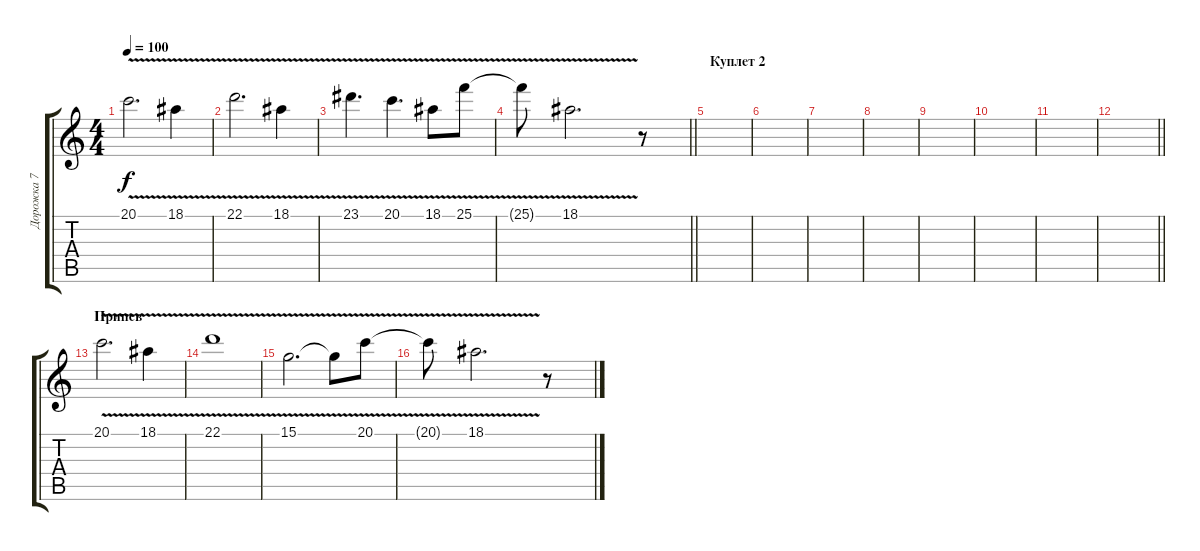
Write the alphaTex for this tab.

\track ("Дорожка 7" "Дорожка 7") {instrument pad4choir}
\staff {score tabs}
\tuning (E4 B3 G3 D3 A2 E2) {hide}
\ts (4 4)
\tempo 100
\clef g2
\ks c
20.1{v}.2{d dy f} 18.1{v}.4 |
22.1{v}.2{d} 18.1{v}.4 |
23.1{v}.4{d} 20.1{v}.4{d} 18.1{v}.8 25.1{v}.8 |
\barLineRight lightlight
25.1{t}.8 18.1{v}.2{d} r.8 |
\section ("" "Куплет 2")
|
|
|
|
|
|
|
\barLineRight lightlight
|
\section ("" "Припев")
20.1{v}.2{d} 18.1{v}.4 |
22.1{v}.1 |
15.1{v}.2{d} 15.1{t}.8 20.1{v}.8 |
20.1{t}.8 18.1{v}.2{d} r.8
